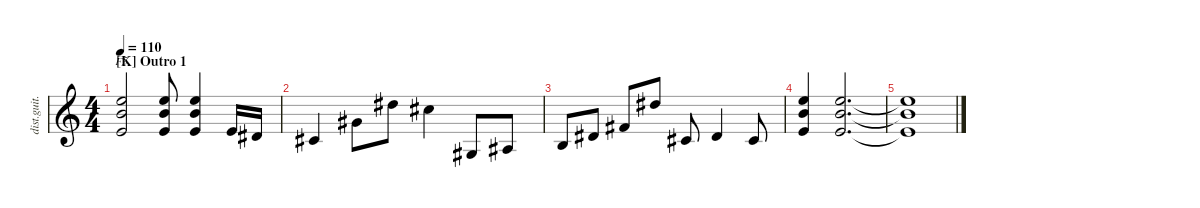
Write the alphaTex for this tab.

\defaultSystemsLayout 4
\hideDynamics
\bracketExtendMode nobrackets
\otherSystemsTrackNameOrientation horizontal
\track ("E.Guitar II" "dist.guit.") {instrument distortionguitar}
\staff {score}
\tuning (Eb4 Bb3 Gb3 Db3 Ab2 Eb2)
\chord ("F5" x x 10 10 8 x) {firstfret 8 showdiagram false showfingering false}
\ts (4 4)
\section ("K" "Outro 1")
\tempo 110
\clef g2
\ks aminor
(8.5 10.4 10.3).2{ch "F5" dy mf beam Up} (8.5 10.4 10.3).8{beam Up} (8.5 10.4 10.3).4{beam Up} 8.5.16{beam Up} 7.5{acc #}.16{beam Up} |
0.4{acc #}.4{beam Up} 2.3{acc #}.8{beam Down} 0.1{acc #}.8{beam Down} 3.2{acc #}.4{beam Down} 0.5{acc #}.8{beam Up} 2.5{acc #}.8{beam Up} |
3.5.8{beam Up} 2.4{acc #}.8{beam Up} 0.3{acc #}.8{beam Up} 0.1{acc #}.8{beam Up} 0.4{acc #}.8{beam Up} 2.4{acc #}.4{beam Up} 0.4{acc #}.8{beam Up} |
(8.5 10.4 10.3).4{beam Up} (8.5 10.4 10.3).2{d beam Up} |
(8.5{t} 10.4{t} 10.3{t}).1{beam Up}
